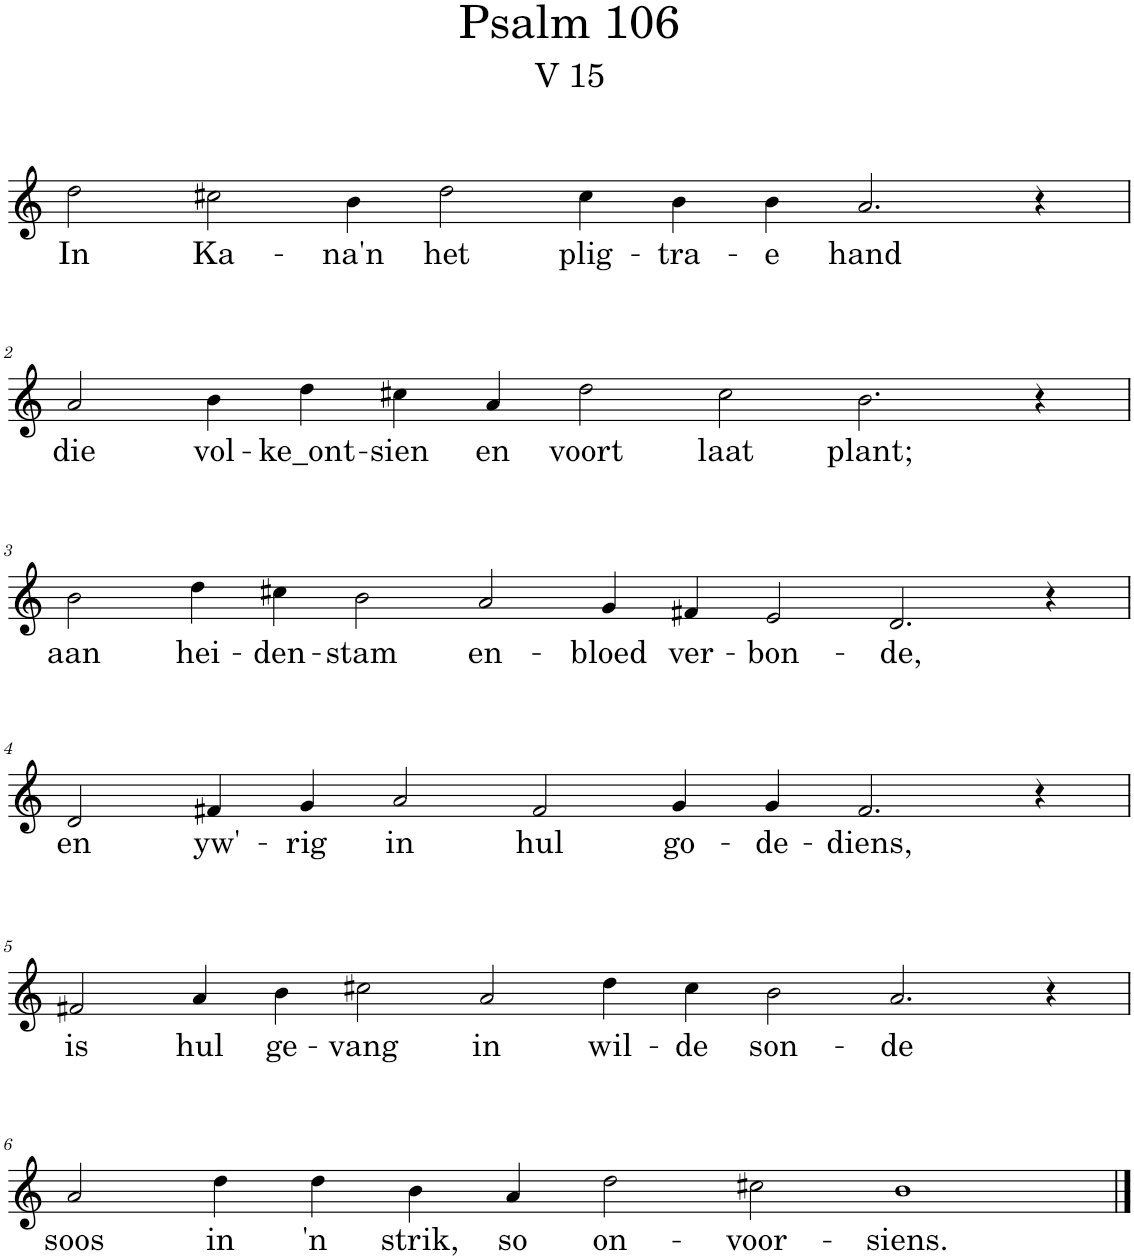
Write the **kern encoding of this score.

**kern	**text
*part1	*part1
*staff1	*staff1
*I"Pipe Organ	*
*I'Org.	*
*clefG2	*
*k[]	*
*M14/4	*
=1	=1
!	!LO:LY:b
2dd\	In
!	!LO:LY:b
2cc#X\	Ka-
!	!LO:LY:b
4b\	-na'n
!	!LO:LY:b
2dd\	het
!	!LO:LY:b
4cc#\	plig-
!	!LO:LY:b
4b\	-tra-
!	!LO:LY:b
4b\	-e
!	!LO:LY:b
2.a/	hand
4r	.
!!LO:LB:g=z
=2	=2
!	!LO:LY:b
2a/	die
!	!LO:LY:b
4b\	vol-
!	!LO:LY:b
4dd\	-ke_ont-
!	!LO:LY:b
4cc#X\	-sien
!	!LO:LY:b
4a/	en
!	!LO:LY:b
2dd\	voort
!	!LO:LY:b
2cc#\	laat
!	!LO:LY:b
2.b\	plant;
4r	.
!!LO:LB:g=z
=3	=3
*M16/4	*
!	!LO:LY:b
2b\	aan
!	!LO:LY:b
4dd\	hei-
!	!LO:LY:b
4cc#X\	-den-
!	!LO:LY:b
2b\	-stam
!	!LO:LY:b
2a/	en-
!	!LO:LY:b
4g/	-bloed
!	!LO:LY:b
4f#X/	ver-
!	!LO:LY:b
2e/	-bon-
!	!LO:LY:b
2.d/	-de,
4r	.
!!LO:LB:g=z
=4	=4
*M14/4	*
!	!LO:LY:b
2d/	en
!	!LO:LY:b
4f#X/	yw'-
!	!LO:LY:b
4g/	-rig
!	!LO:LY:b
2a/	in
!	!LO:LY:b
2f#/	hul
!	!LO:LY:b
4g/	go-
!	!LO:LY:b
4g/	-de-
!	!LO:LY:b
2.f#/	-diens,
4r	.
!!LO:LB:g=z
=5	=5
*M16/4	*
!	!LO:LY:b
2f#X/	is
!	!LO:LY:b
4a/	hul
!	!LO:LY:b
4b\	ge-
!	!LO:LY:b
2cc#X\	-vang
!	!LO:LY:b
2a/	in
!	!LO:LY:b
4dd\	wil-
!	!LO:LY:b
4cc#\	-de
!	!LO:LY:b
2b\	son-
!	!LO:LY:b
2.a/	-de
4r	.
!!LO:LB:g=z
=6	=6
*M14/4	*
!	!LO:LY:b
2a/	soos
!	!LO:LY:b
4dd\	in
!	!LO:LY:b
4dd\	'n
!	!LO:LY:b
4b\	strik,
!	!LO:LY:b
4a/	so
!	!LO:LY:b
2dd\	on-
!	!LO:LY:b
2cc#X\	-voor-
!	!LO:LY:b
1b	-siens.
==	==
*-	*-
